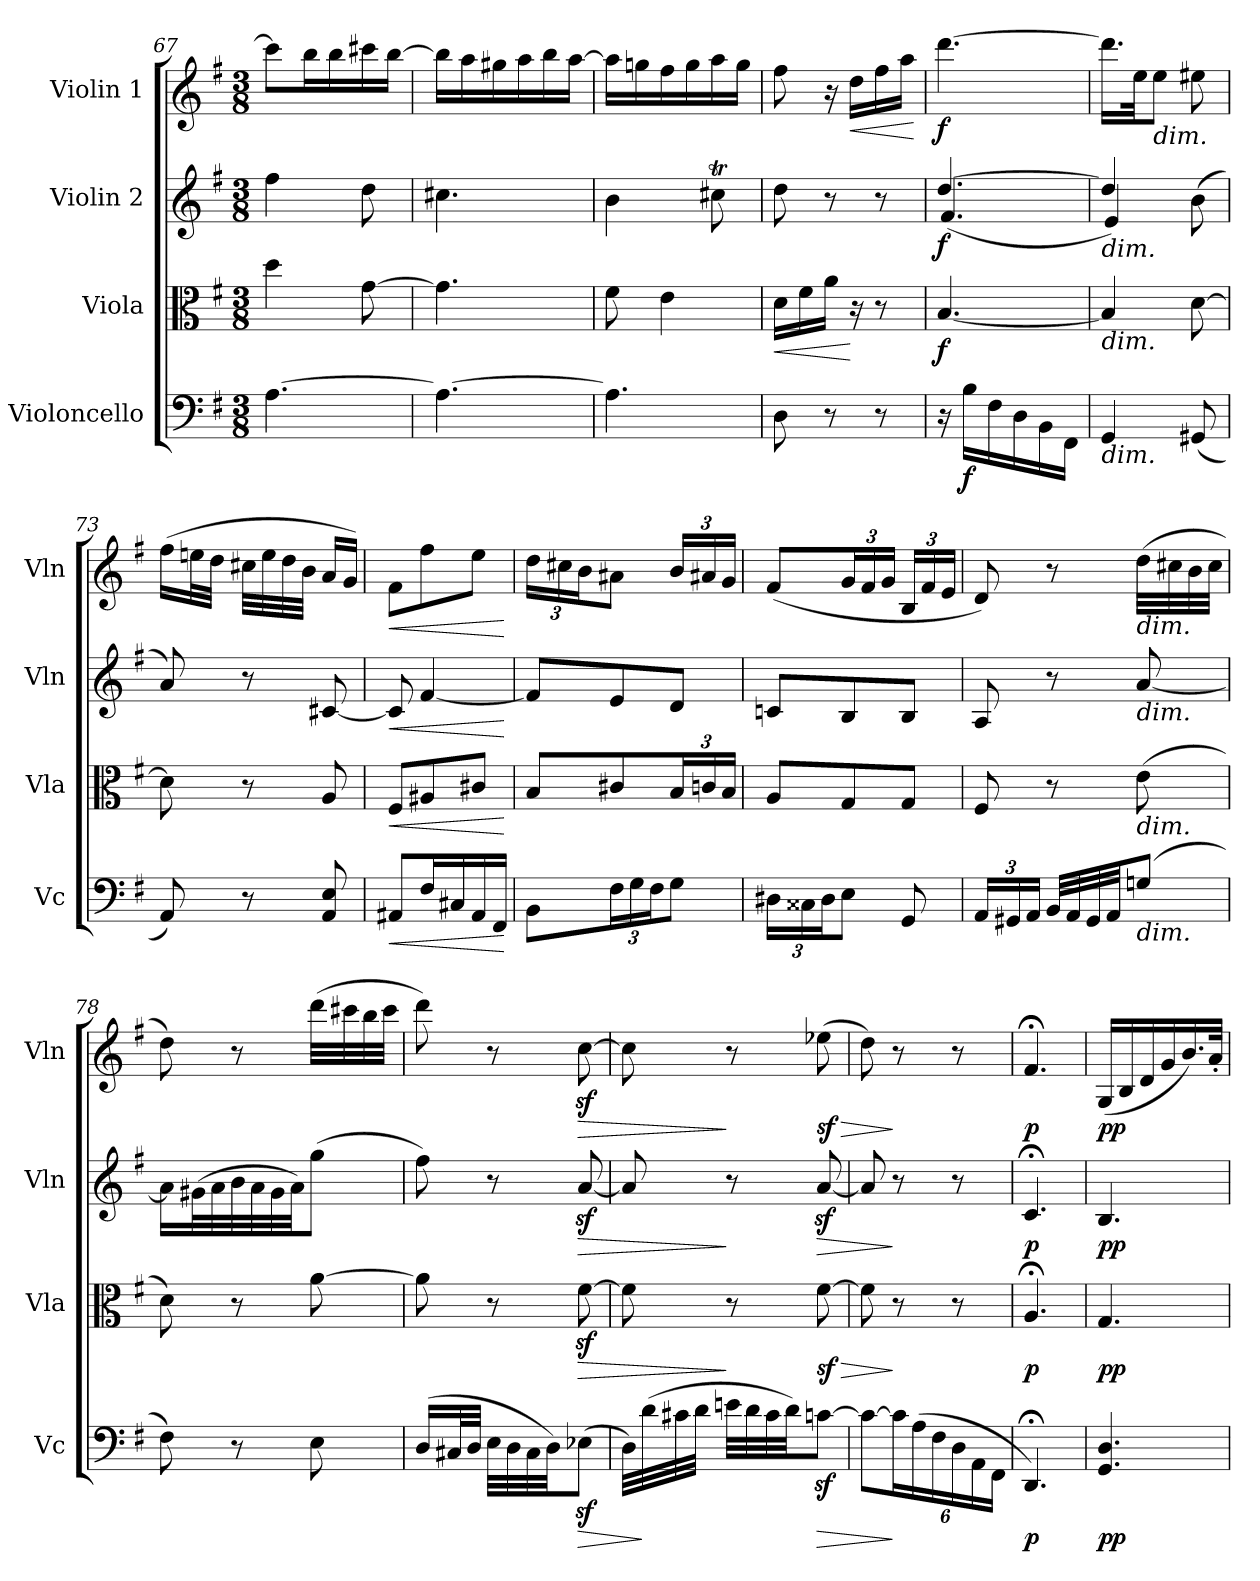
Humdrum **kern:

**kern	**dynam	**kern	**dynam	**kern	**dynam	**kern	**dynam
*part4	*part4	*part3	*part3	*part2	*part2	*part1	*part1
*staff4	*staff4	*staff3	*staff3	*staff2	*staff2	*staff1	*staff1
*I"Violoncello	*	*I"Viola	*	*I"Violin 2	*	*I"Violin 1	*
*I'Vc	*	*I'Vla	*	*I'Vln	*	*I'Vln	*
*clefF4	*	*clefC3	*	*clefG2	*	*clefG2	*
*k[f#]	*	*k[f#]	*	*k[f#]	*	*k[f#]	*
*M3/8	*	*M3/8	*	*M3/8	*	*M3/8	*
=67	=67	=67	=67	=67	=67	=67	=67
[4.A\	.	4dd\	.	4ff#\	.	8ccc#\L]	.
.	.	.	.	.	.	16bb\L	.
.	.	.	.	.	.	16bb\	.
.	.	[8g\	.	8dd\	.	16ccc#X\	.
.	.	.	.	.	.	[16bb\JJ	.
=68	=68	=68	=68	=68	=68	=68	=68
4.A\_	.	4.g\]	.	4.cc#X\	.	16bb\LL]	.
.	.	.	.	.	.	16aa\	.
.	.	.	.	.	.	16gg#X\	.
.	.	.	.	.	.	16aa\	.
.	.	.	.	.	.	16bb\	.
.	.	.	.	.	.	[16aa\JJ	.
=69	=69	=69	=69	=69	=69	=69	=69
4.A\]	.	8f#\	.	4b\	.	16aa\LL]	.
.	.	.	.	.	.	16ggn\	.
.	.	4e\	.	.	.	16ff#\	.
.	.	.	.	.	.	16gg\	.
.	.	.	.	8cc#Xt\	.	16aa\	.
.	.	.	.	.	.	16gg\JJ	.
=70	=70	=70	=70	=70	=70	=70	=70
!	!	!	!LO:HP:b	!	!	!	!
8D\	.	16d\LL	<	8dd\	.	8ff#\	.
.	.	16f#\	.	.	.	.	.
8r	.	16a\JJ	.	8r	.	16r	.
!	!	!	!	!	!	!	!LO:HP:b
.	.	16r	[	.	.	16dd\LL	<
8r	.	8r	.	8r	.	16ff#\	.
.	.	.	.	.	.	16aa\JJ	.
.	.	.	.	.	.	.	[
!!LO:LB:g=z
=71	=71	=71	=71	=71	=71	=71	=71
*	*	*	*	*^	*	*	*
!	!	!	!LO:DY:b	!	!	!LO:DY:b	!	!LO:DY:b
16r	.	[4.B/	f	[4.dd/	(<4.f#/	f	[4.ddd\	f
!	!LO:DY:b	!	!	!	!	!	!	!
16B\LL	f	.	.	.	.	.	.	.
16F#\	.	.	.	.	.	.	.	.
16D\	.	.	.	.	.	.	.	.
16BB\	.	.	.	.	.	.	.	.
16FF#\JJ	.	.	.	.	.	.	.	.
!!LO:LB:g=z
=72	=72	=72	=72	=72	=72	=72	=72	=72
!	!	!	!	!LO:TX:b:i:t=dim.	!	!	!	!
!	!	!LO:TX:b:i:t=dim.	!	!	!	!	!	!
!LO:TX:b:i:t=dim.	!	!	!	!	!	!	!	!
4GG/	.	4B/]	.	4dd/]	4e/)	.	16.ddd\LL]	.
.	.	.	.	.	.	.	32ee\JK	.
!	!	!	!	!	!	!	!LO:TX:b:i:t=dim.	!
.	.	.	.	.	.	.	8ee\J	.
(8GG#X/	.	[8d\	.	(8b\	8ryy	.	8ee#X\	.
*	*	*	*	*v	*v	*	*	*
=73	=73	=73	=73	=73	=73	=73	=73
8AA/)	.	8d\]	.	8a/)	.	(16ff#\LL	.
.	.	.	.	.	.	32een\L	.
.	.	.	.	.	.	32dd\JJJ	.
8r	.	8r	.	8r	.	32cc#X\LLL	.
.	.	.	.	.	.	32ee\	.
.	.	.	.	.	.	32dd\	.
.	.	.	.	.	.	32b\JJJ	.
8AA/ 8E/	.	8A/	.	[8c#X/	.	16a/LL	.
.	.	.	.	.	.	16g/JJ)	.
=74	=74	=74	=74	=74	=74	=74	=74
!	!LO:HP:b	!	!LO:HP:b	!	!LO:HP:b	!	!LO:HP:b
8AA#X/L	<	8F#/L	<	8c#/]	<	8f#\L	<
16F#/L	.	8A#X/	.	[4f#/	.	8ff#\	.
16C#X/	.	.	.	.	.	.	.
16AA#/	.	8c#X/J	.	.	.	8ee\J	.
16FF#/JJ	.	.	.	.	.	.	.
.	[	.	[	.	[	.	[
=75	=75	=75	=75	=75	=75	=75	=75
*	*	*	*	*	*	*Xbrackettup	*
8BB\L	.	8B/L	.	8f#/L]	.	24dd\LL	.
.	.	.	.	.	.	24cc#X\	.
.	.	.	.	.	.	24b\J	.
*Xbrackettup	*	*	*	*	*	*	*
24F#\L	.	8c#X/	.	8e/	.	8a#X\J	.
24G\	.	.	.	.	.	.	.
24F#\J	.	.	.	.	.	.	.
*	*	*Xbrackettup	*	*	*	*	*
8G\J	.	24B/L	.	8d/J	.	24b/LL	.
.	.	24cn/	.	.	.	24a#X/	.
.	.	24B/JJ	.	.	.	24g/JJ	.
=76	=76	=76	=76	=76	=76	=76	=76
24D#X\LL	.	8A/L	.	8cn/L	.	(8f#/L	.
24C##X\	.	.	.	.	.	.	.
24D#\J	.	.	.	.	.	.	.
8E\J	.	8G/	.	8B/	.	24g/L	.
.	.	.	.	.	.	24f#/	.
.	.	.	.	.	.	24g/JJ	.
8GG/	.	8G/J	.	8B/J	.	24B/LL	.
.	.	.	.	.	.	24f#/	.
.	.	.	.	.	.	24e/JJ	.
!!LO:LB:g=z
=77	=77	=77	=77	=77	=77	=77	=77
24AA/LL	.	8F#/	.	8A/	.	8d/)	.
24GG#X/	.	.	.	.	.	.	.
24AA/JJ	.	.	.	.	.	.	.
32BB/LLL	.	8r	.	8r	.	8r	.
32AA/	.	.	.	.	.	.	.
32GG#/	.	.	.	.	.	.	.
32AA/JJ	.	.	.	.	.	.	.
!	!	!	!	!	!	!LO:TX:b:i:t=dim.	!
!	!	!	!	!LO:TX:b:i:t=dim.	!	!	!
!	!	!LO:TX:b:i:t=dim.	!	!	!	!	!
!LO:TX:b:i:t=dim.	!	!	!	!	!	!	!
(8Gn/J	.	(8e\	.	[8a/	.	(32dd\LLL	.
.	.	.	.	.	.	32cc#X\	.
.	.	.	.	.	.	32b\	.
.	.	.	.	.	.	32cc#\JJJ	.
!!LO:PB:g=z
=78	=78	=78	=78	=78	=78	=78	=78
8F#\)	.	8d\)	.	16a\LL]	.	8dd\)	.
.	.	.	.	(32g#X\L	.	.	.
.	.	.	.	32a\	.	.	.
8r	.	8r	.	32b\	.	8r	.
.	.	.	.	32a\	.	.	.
.	.	.	.	32g#\	.	.	.
.	.	.	.	32a\JJ)	.	.	.
8E\	.	[8a\	.	(8gg\J	.	(32ddd\LLL	.
.	.	.	.	.	.	32ccc#X\	.
.	.	.	.	.	.	32bb\	.
.	.	.	.	.	.	32ccc#\JJJ	.
=79	=79	=79	=79	=79	=79	=79	=79
(16D/LL	.	8a\]	.	8ff#\)	.	8ddd\)	.
32C#X/L	.	.	.	.	.	.	.
32D/JJJ	.	.	.	.	.	.	.
32E\LLL	.	8r	.	8r	.	8r	.
32D\	.	.	.	.	.	.	.
32C#\	.	.	.	.	.	.	.
32D\JJ)	.	.	.	.	.	.	.
!	!LO:HP:b	!	!LO:HP:b	!	!LO:HP:b	!	!LO:HP:b
(8E-Xz<\J	>	[8f#z<\	>	[8az</	>	[8ccz<\	>
=80	=80	=80	=80	=80	=80	=80	=80
*	*	*^	*	*	*	*^	*
32D\LLL)	.	8f#\]	8ryy	.	8a/]	.	8cc\]	8ryy	.
(32d\	]	.	.	.	.	.	.	.	.
32c#X\	.	.	.	.	.	.	.	.	.
32d\JJJ	.	.	.	.	.	.	.	.	.
32en\LLL	.	8r	4ryy	]	8r	]	8r	4ryy	]
32d\	.	.	.	.	.	.	.	.	.
32c#\	.	.	.	.	.	.	.	.	.
32d\JJ)	.	.	.	.	.	.	.	.	.
!	!LO:HP:b	!	!	!LO:HP:b	!	!LO:HP:b	!	!	!LO:HP:b
!	!	!	!	!LO:DY:n=1:b	!	!	!	!	!LO:DY:n=1:b
[8cnz<\J	>	[8f#\	.	> sf	[8az</	>	(8ee-X\	.	> sf
=81	=81	=81	=81	=81	=81	=81	=81	=81	=81
8c\L_	.	8f#\]	8ryy	.	8a/]	.	8dd\)	8ryy	.
24c\L]	]	8r	4ryy	]	8r	]	8r	4ryy	]
(24A\	.	.	.	.	.	.	.	.	.
24F#\	.	.	.	.	.	.	.	.	.
24D\	.	8r	.	.	8r	.	8r	.	.
24AA\	.	.	.	.	.	.	.	.	.
24FF#\JJ	.	.	.	.	.	.	.	.	.
*	*	*v	*v	*	*	*	*v	*v	*
=82	=82	=82	=82	=82	=82	=82	=82
!	!LO:DY:b	!	!LO:DY:b	!	!LO:DY:b	!	!LO:DY:b
4.DD;</)	p	4.A;</	p	4.c;</	p	4.f#;</	p
=83	=83	=83	=83	=83	=83	=83	=83
!	!LO:DY:b	!	!LO:DY:b	!	!LO:DY:b	!	!LO:DY:b
4.GG/ 4.D/	pp	4.G/	pp	4.B/	pp	(16G/LL	pp
.	.	.	.	.	.	16B/	.
.	.	.	.	.	.	16d/	.
.	.	.	.	.	.	16g/	.
.	.	.	.	.	.	16.b/)	.
.	.	.	.	.	.	32a'/JJk	.
=	=	=	=	=	=	=	=
*-	*-	*-	*-	*-	*-	*-	*-
